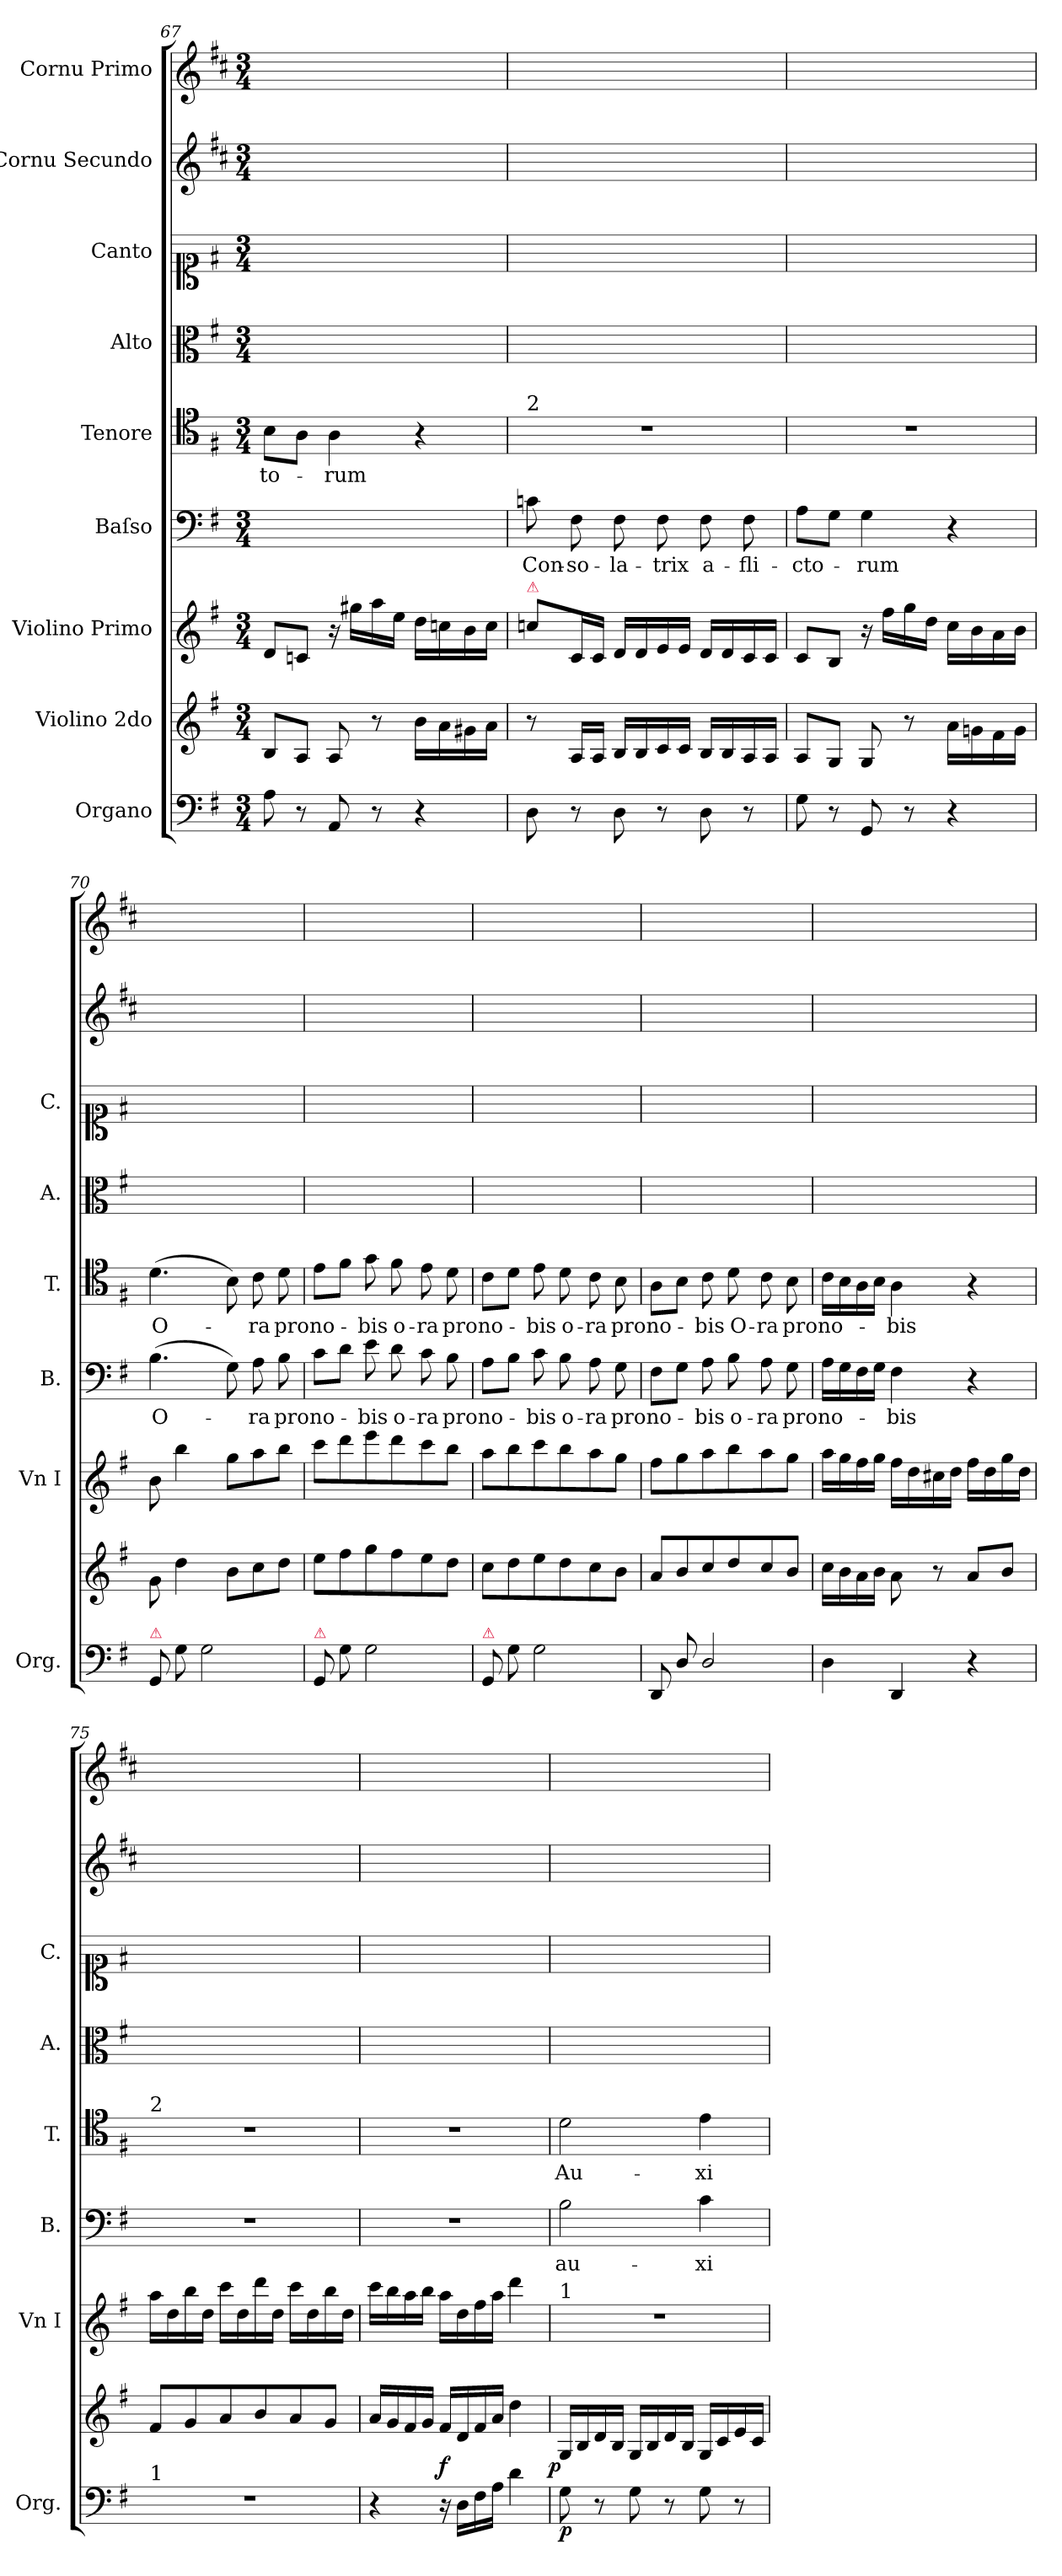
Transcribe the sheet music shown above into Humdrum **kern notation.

**kern	**dynam	**kern	**dynam	**kern	**kern	**text	**kern	**text	**kern	**kern	**kern	**kern
*part9	*part9	*part8	*part8	*part7	*part6	*part6	*part5	*part5	*part4	*part3	*part2	*part1
*staff9	*staff9	*staff8	*staff8	*staff7	*staff6	*staff6	*staff5	*staff5	*staff4	*staff3	*staff2	*staff1
*I"Organo	*	*I"Violino 2do	*	*I"Violino Primo	*I"Baſso	*	*I"Tenore	*	*I"Alto	*I"Canto	*I"Cornu Secundo	*I"Cornu Primo
*I'Org.	*	*	*	*I'Vn I	*I'B.	*	*I'T.	*	*I'A.	*I'C.	*	*
*clefF4	*	*clefG2	*	*clefG2	*clefF4	*	*clefC4	*	*clefC3	*clefC1	*clefG2	*clefG2
*	*	*	*	*	*	*	*	*	*	*	*ITrd4c7	*ITrd4c7
*k[f#]	*	*k[f#]	*	*k[f#]	*k[f#]	*	*k[f#]	*	*k[f#]	*k[f#]	*k[f#]	*k[f#]
*G:	*	*G:	*	*G:	*G:	*	*G:	*	*G:	*G:	*G:	*G:
*M3/4	*	*M3/4	*	*M3/4	*M3/4	*	*M3/4	*	*M3/4	*M3/4	*M3/4	*M3/4
=67	=67	=67	=67	=67	=67	=67	=67	=67	=67	=67	=67	=67
8A\	.	8B/L	.	8d/L	2.ryy	.	8B\L	-to-	2.ryy	2.ryy	2.ryy	2.ryy
8r	.	8A/J	.	8cn/J	.	.	8A\J	.	.	.	.	.
8AA/	.	8A/	.	16r	.	.	4A\	-rum	.	.	.	.
.	.	.	.	16gg#X\LL	.	.	.	.	.	.	.	.
8r	.	8r	.	16aa\	.	.	.	.	.	.	.	.
.	.	.	.	16ee\JJ	.	.	.	.	.	.	.	.
4r	.	16b\LL	.	16dd\LL	.	.	4r	.	.	.	.	.
.	.	16a\	.	16ccn\	.	.	.	.	.	.	.	.
.	.	16g#X\	.	16b\	.	.	.	.	.	.	.	.
.	.	16a\JJ	.	16cc\JJ	.	.	.	.	.	.	.	.
=68	=68	=68	=68	=68	=68	=68	=68	=68	=68	=68	=68	=68
!	!	!	!	!	!	!	!LO:TX:a:t=2	!	!	!	!	!
!	!	!	!	!LO:TX:a:color=crimson:t=⚠	!	!	!	!	!	!	!	!
8D\	.	8r	.	8ccn\L	8cn\	Con-	2.r	.	2.ryy	2.ryy	2.ryy	2.ryy
8r	.	16A/LL	.	16c/L	8F#\	-so-	.	.	.	.	.	.
.	.	16A/JJ	.	16c/JJ	.	.	.	.	.	.	.	.
8D\	.	16B/LL	.	16d/LL	8F#\	-la-	.	.	.	.	.	.
.	.	16B/	.	16d/	.	.	.	.	.	.	.	.
8r	.	16c/	.	16e/	8F#\	-trix	.	.	.	.	.	.
.	.	16c/JJ	.	16e/JJ	.	.	.	.	.	.	.	.
8D\	.	16B/LL	.	16d/LL	8F#\	a-	.	.	.	.	.	.
.	.	16B/	.	16d/	.	.	.	.	.	.	.	.
8r	.	16A/	.	16c/	8F#\	-fli-	.	.	.	.	.	.
.	.	16A/JJ	.	16c/JJ	.	.	.	.	.	.	.	.
=69	=69	=69	=69	=69	=69	=69	=69	=69	=69	=69	=69	=69
8G\	.	8A/L	.	8c/L	8A\L	-cto-	2.r	.	2.ryy	2.ryy	2.ryy	2.ryy
8r	.	8G/J	.	8B/J	8G\J	.	.	.	.	.	.	.
8GG/	.	8G/	.	16r	4G\	-rum	.	.	.	.	.	.
.	.	.	.	16ff#\LL	.	.	.	.	.	.	.	.
8r	.	8r	.	16gg\	.	.	.	.	.	.	.	.
.	.	.	.	16dd\JJ	.	.	.	.	.	.	.	.
4r	.	16a\LL	.	16cc\LL	4r	.	.	.	.	.	.	.
.	.	16gn\	.	16b\	.	.	.	.	.	.	.	.
.	.	16f#\	.	16a\	.	.	.	.	.	.	.	.
.	.	16g\JJ	.	16b\JJ	.	.	.	.	.	.	.	.
=70	=70	=70	=70	=70	=70	=70	=70	=70	=70	=70	=70	=70
!LO:TX:a:color=crimson:t=⚠	!	!	!	!	!	!	!	!	!	!	!	!
8GG/L	.	8g\	.	8b\	(4.B\	O-	(4.d\	O-	2.ryy	2.ryy	2.ryy	2.ryy
8G\	.	4dd\	.	4bb\	.	.	.	.	.	.	.	.
2G\	.	.	.	.	.	.	.	.	.	.	.	.
.	.	8b\L	.	8gg\L	8G\)	.	8B\)	.	.	.	.	.
.	.	8cc\	.	8aa\	8A\	-ra	8c\	-ra	.	.	.	.
.	.	8dd\J	.	8bb\J	8B\	pro	8d\	pro	.	.	.	.
=71	=71	=71	=71	=71	=71	=71	=71	=71	=71	=71	=71	=71
!LO:TX:a:color=crimson:t=⚠	!	!	!	!	!	!	!	!	!	!	!	!
8GG/L	.	8ee\L	.	8ccc\L	8c\L	no-	8e\L	no-	2.ryy	2.ryy	2.ryy	2.ryy
8G\	.	8ff#\	.	8ddd\	8d\J	.	8f#\J	.	.	.	.	.
2G\	.	8gg\	.	8eee\	8e\	-bis	8g\	-bis	.	.	.	.
.	.	8ff#\	.	8ddd\	8d\	o-	8f#\	o-	.	.	.	.
.	.	8ee\	.	8ccc\	8c\	-ra	8e\	-ra	.	.	.	.
.	.	8dd\J	.	8bb\J	8B\	pro	8d\	pro	.	.	.	.
=72	=72	=72	=72	=72	=72	=72	=72	=72	=72	=72	=72	=72
!LO:TX:a:color=crimson:t=⚠	!	!	!	!	!	!	!	!	!	!	!	!
8GG/L	.	8cc\L	.	8aa\L	8A\L	no-	8c\L	no-	2.ryy	2.ryy	2.ryy	2.ryy
8G\	.	8dd\	.	8bb\	8B\J	.	8d\J	.	.	.	.	.
2G\	.	8ee\	.	8ccc\	8c\	-bis	8e\	-bis	.	.	.	.
.	.	8dd\	.	8bb\	8B\	o-	8d\	o-	.	.	.	.
.	.	8cc\	.	8aa\	8A\	-ra	8c\	-ra	.	.	.	.
.	.	8b\J	.	8gg\J	8G\	pro	8B\	pro	.	.	.	.
=73	=73	=73	=73	=73	=73	=73	=73	=73	=73	=73	=73	=73
8DD/L	.	8a/L	.	8ff#\L	8F#\L	no-	8A\L	no-	2.ryy	2.ryy	2.ryy	2.ryy
8D/	.	8b/	.	8gg\	8G\J	.	8B\J	.	.	.	.	.
2D/	.	8cc/	.	8aa\	8A\	-bis	8c\	-bis	.	.	.	.
.	.	8dd/	.	8bb\	8B\	o-	8d\	O-	.	.	.	.
.	.	8cc/	.	8aa\	8A\	-ra	8c\	-ra	.	.	.	.
.	.	8b/J	.	8gg\J	8G\	pro	8B\	pro	.	.	.	.
=74	=74	=74	=74	=74	=74	=74	=74	=74	=74	=74	=74	=74
4D\	.	16cc\LL	.	16aa\LL	16A\LL	no-	16c\LL	no-	2.ryy	2.ryy	2.ryy	2.ryy
.	.	16b\	.	16gg\	16G\	.	16B\	.	.	.	.	.
.	.	16a\	.	16ff#\	16F#\	.	16A\	.	.	.	.	.
.	.	16b\JJ	.	16gg\JJ	16G\JJ	.	16B\JJ	.	.	.	.	.
4DD/	.	8a\	.	16ff#\LL	4F#\	-bis	4A\	-bis	.	.	.	.
.	.	.	.	16dd\	.	.	.	.	.	.	.	.
.	.	8r	.	16cc#X\	.	.	.	.	.	.	.	.
.	.	.	.	16dd\JJ	.	.	.	.	.	.	.	.
4r	.	8a/L	.	16ff#\LL	4r	.	4r	.	.	.	.	.
.	.	.	.	16dd\	.	.	.	.	.	.	.	.
.	.	8b/J	.	16gg\	.	.	.	.	.	.	.	.
.	.	.	.	16dd\JJ	.	.	.	.	.	.	.	.
=75	=75	=75	=75	=75	=75	=75	=75	=75	=75	=75	=75	=75
!	!	!	!	!	!	!	!LO:TX:a:t=2	!	!	!	!	!
!LO:TX:a:t=1	!	!	!	!	!	!	!	!	!	!	!	!
2.r	.	8f#/L	.	16aa\LL	2.r	.	2.r	.	2.ryy	2.ryy	2.ryy	2.ryy
.	.	.	.	16dd\	.	.	.	.	.	.	.	.
.	.	8g/	.	16bb\	.	.	.	.	.	.	.	.
.	.	.	.	16dd\JJ	.	.	.	.	.	.	.	.
.	.	8a/	.	16ccc\LL	.	.	.	.	.	.	.	.
.	.	.	.	16dd\	.	.	.	.	.	.	.	.
.	.	8b/	.	16ddd\	.	.	.	.	.	.	.	.
.	.	.	.	16dd\JJ	.	.	.	.	.	.	.	.
.	.	8a/	.	16ccc\LL	.	.	.	.	.	.	.	.
.	.	.	.	16dd\	.	.	.	.	.	.	.	.
.	.	8g/J	.	16bb\	.	.	.	.	.	.	.	.
.	.	.	.	16dd\JJ	.	.	.	.	.	.	.	.
=76	=76	=76	=76	=76	=76	=76	=76	=76	=76	=76	=76	=76
4r	.	16a/LL	.	16ccc\LL	2.r	.	2.r	.	2.ryy	2.ryy	2.ryy	2.ryy
.	.	16g/	.	16bb\	.	.	.	.	.	.	.	.
.	.	16f#/	.	16aa\	.	.	.	.	.	.	.	.
.	.	16g/JJ	.	16bb\JJ	.	.	.	.	.	.	.	.
16r	.	16f#/LL	f	16aa\LL	.	.	.	.	.	.	.	.
16D\LL	.	16d/	.	16dd\	.	.	.	.	.	.	.	.
16F#\	.	16f#/	.	16ff#\	.	.	.	.	.	.	.	.
16A\JJ	.	16a/JJ	.	16aa\JJ	.	.	.	.	.	.	.	.
4d\	.	4dd\	.	4ddd\	.	.	.	.	.	.	.	.
=77	=77	=77	=77	=77	=77	=77	=77	=77	=77	=77	=77	=77
!	!	!	!	!LO:TX:a:t=1	!	!	!	!	!	!	!	!
!	!	!	!LO:DY:rj	!	!	!	!	!	!	!	!	!
8G\	p	16G/LL	p	2.r	2B\	au-	2d\	Au-	2.ryy	2.ryy	2.ryy	2.ryy
.	.	16B/	.	.	.	.	.	.	.	.	.	.
8r	.	16d/	.	.	.	.	.	.	.	.	.	.
.	.	16B/JJ	.	.	.	.	.	.	.	.	.	.
8G\	.	16G/LL	.	.	.	.	.	.	.	.	.	.
.	.	16B/	.	.	.	.	.	.	.	.	.	.
8r	.	16d/	.	.	.	.	.	.	.	.	.	.
.	.	16B/JJ	.	.	.	.	.	.	.	.	.	.
8G\	.	16G/LL	.	.	4c\	-xi-	4e\	-xi-	.	.	.	.
.	.	16c/	.	.	.	.	.	.	.	.	.	.
8r	.	16e/	.	.	.	.	.	.	.	.	.	.
.	.	16c/JJ	.	.	.	.	.	.	.	.	.	.
=	=	=	=	=	=	=	=	=	=	=	=	=
*-	*-	*-	*-	*-	*-	*-	*-	*-	*-	*-	*-	*-
